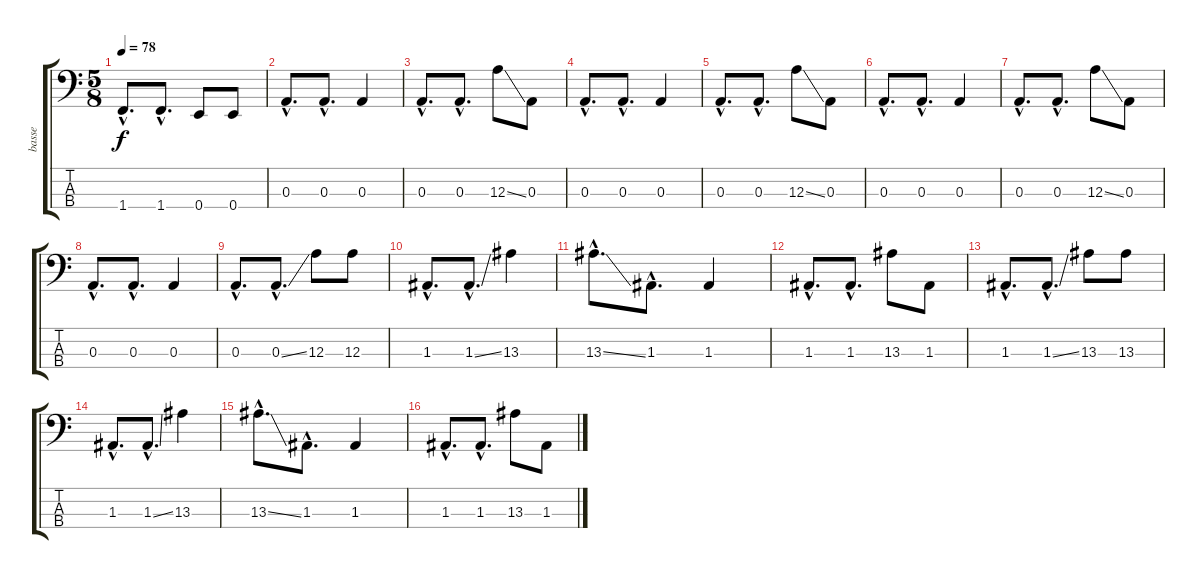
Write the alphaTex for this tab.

\track ("basse" "basse") {instrument electricbassfinger}
\staff {score tabs}
\tuning (G2 D2 A1 E1) {hide}
\ts (5 8)
\tempo 78
\clef f4
\ks c
1.4{hac}.8{d dy f} 1.4{hac}.8{d} 0.4.8 0.4.8 |
0.3{hac}.8{d} 0.3{hac}.8{d} 0.3.4 |
0.3{hac}.8{d} 0.3{hac}.8{d} 12.3{ss}.8 0.3.8 |
0.3{hac}.8{d} 0.3{hac}.8{d} 0.3.4 |
0.3{hac}.8{d} 0.3{hac}.8{d} 12.3{ss}.8 0.3.8 |
0.3{hac}.8{d} 0.3{hac}.8{d} 0.3.4 |
0.3{hac}.8{d} 0.3{hac}.8{d} 12.3{ss}.8 0.3.8 |
0.3{hac}.8{d} 0.3{hac}.8{d} 0.3.4 |
0.3{hac}.8{d} 0.3{ss hac}.8{d} 12.3.8 12.3.8 |
1.3{hac}.8{d} 1.3{ss hac}.8{d} 13.3.4 |
13.3{ss hac}.8{d} 1.3{hac}.8{d} 1.3.4 |
1.3{hac}.8{d} 1.3{hac}.8{d} 13.3.8 1.3.8 |
1.3{hac}.8{d} 1.3{ss hac}.8{d} 13.3.8 13.3.8 |
1.3{hac}.8{d} 1.3{ss hac}.8{d} 13.3.4 |
13.3{ss hac}.8{d} 1.3{hac}.8{d} 1.3.4 |
1.3{hac}.8{d} 1.3{hac}.8{d} 13.3.8 1.3.8
